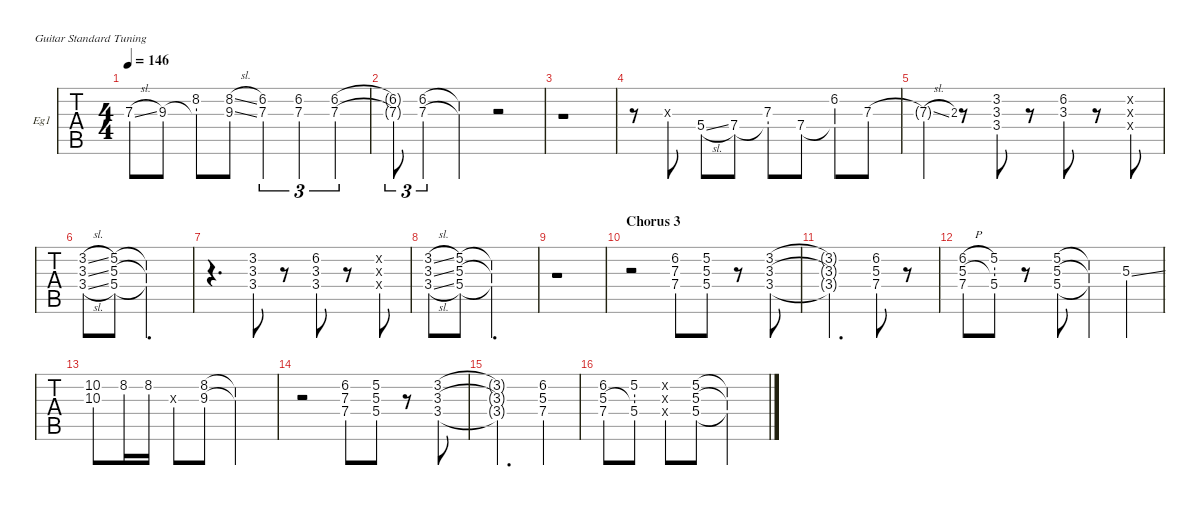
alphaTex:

\hideDynamics
\bracketExtendMode nobrackets
\firstSystemTrackNameOrientation horizontal
\otherSystemsTrackNameOrientation horizontal
\track ("Mark - Strat" "Eg1") {instrument acousticguitarnylon}
\staff {tabs}
\tuning (E4 B3 G3 D3 A2 E2)
\ts (4 4)
\scale
0.657778
\tempo 146
\accidentals auto
\clef g2
\ottava regular
\simile none
\ks dminor
7.3{sl acc forcenatural}.8{dy f} 9.3{acc forcenatural}.8 (8.2{acc forcenatural} 9.3{t acc forcenatural}).8{dy mp} (8.2{sl ac acc forcenatural} 9.3{sl ac acc forcenatural}).8 (6.2{acc forcenatural} 7.3{acc forcenatural}).4{tu (3 2)} (6.2{acc forcenatural} 7.3{acc forcenatural}).4{tu (3 2) dy mf} (7.3{acc forcenatural} 6.2{acc forcenatural}).4{tu (3 2)} |
\scale
1.25114 (6.2{t acc forcenatural} 7.3{t acc forcenatural}).8{tu (3 2)} (6.2{acc forcenatural} 7.3{acc forcenatural}).4{tu (3 2) dy mp} (7.3{t acc forcenatural} 6.2{t acc forcenatural}).4 r.2 |
r.1 |
r.8 7.3{x acc forcenatural}.8{dy f} 5.4{sl acc forcenatural}.8{dy mf} 7.4{acc forcenatural}.8 (7.4{t acc forcenatural} 7.3{acc forcenatural}).8 7.4{acc forcenatural}.8 (7.4{t acc forcenatural} 6.2{acc forcenatural}).8 7.3{acc forcenatural}.8 |
7.3{sl t acc forcenatural}.4{dy f} 2.3{acc forcenatural}.8{gr} r.8 (3.4{st acc forcenatural} 3.3{st acc b} 3.2{st acc forcenatural}).8 r.8 (3.3{st acc b} 6.2{st acc forcenatural}).8 r.8 (3.3{x acc b} 3.2{x acc forcenatural} 3.4{x acc forcenatural}).8 |
(3.4{sl acc forcenatural} 3.3{sl acc b} 3.2{sl acc forcenatural}).8 (5.4{acc forcenatural} 5.3{acc forcenatural} 5.2{acc forcenatural}).8 (5.4{t acc forcenatural} 5.3{t acc forcenatural} 5.2{t acc forcenatural}).2{d dy mf} |
r.4{d} (3.4{st acc forcenatural} 3.3{st acc b} 3.2{st acc forcenatural}).8{dy f} r.8 (3.4{st acc forcenatural} 3.3{st acc b} 6.2{st acc forcenatural}).8 r.8 (3.3{x acc b} 3.2{x acc forcenatural} 3.4{x acc forcenatural}).8 |
(3.4{sl acc forcenatural} 3.3{sl acc b} 3.2{sl acc forcenatural}).8 (5.4{acc forcenatural} 5.3{acc forcenatural} 5.2{acc forcenatural}).8 (5.4{t acc forcenatural} 5.3{t acc forcenatural} 5.2{t acc forcenatural}).2{d} |
\scale
1.22166 r.1 |
\section ("" "Chorus 3")
\scale
0.99896 r.2 (7.4{ac acc forcenatural} 7.3{ac acc forcenatural} 6.2{ac acc forcenatural}).8{dy mf} (5.4{acc forcenatural} 5.3{acc forcenatural} 5.2{acc forcenatural}).8 r.8 (3.3{acc b} 3.2{acc forcenatural} 3.4{acc forcenatural}).8{dy mp} |
\scale
0.779376 (3.4{t acc forcenatural} 3.3{t acc b} 3.2{t acc forcenatural}).2{d} (5.3{ac st acc forcenatural} 6.2{ac st acc forcenatural} 7.4{ac st acc forcenatural}).8{dy mf} r.8 |
(5.3{ac acc forcenatural} 6.2{h ac acc forcenatural} 7.4{h ac acc forcenatural}).8 (5.3{t acc forcenatural} 5.2{acc forcenatural} 5.4{acc forcenatural}).8 r.8 (5.3{acc forcenatural} 5.2{acc forcenatural} 5.4{acc forcenatural}).8 (5.3{t acc forcenatural} 5.2{t acc forcenatural} 5.4{t acc forcenatural}).4 5.3{ss acc forcenatural}.4 |
(10.2{st acc forcenatural} 10.3{st acc forcenatural}).8 8.2{acc forcenatural}.16{dy p} 8.2{acc forcenatural}.16{dy pp} 0.3{x acc forcenatural}.8{dy mf} (8.2{acc forcenatural} 9.3{acc forcenatural}).8 (8.2{t acc forcenatural} 9.3{t acc forcenatural}).2 |
r.2 (7.4{ac acc forcenatural} 7.3{ac acc forcenatural} 6.2{ac acc forcenatural}).8 (5.4{st acc forcenatural} 5.3{st acc forcenatural} 5.2{st acc forcenatural}).8 r.8 (3.4{acc forcenatural} 3.2{acc forcenatural} 3.3{acc b}).8 |
(3.3{t acc b} 3.4{t acc forcenatural} 3.2{t acc forcenatural}).2{d} (5.3{st acc forcenatural} 6.2{st acc forcenatural} 7.4{st acc forcenatural}).4 |
(7.4{ac acc forcenatural} 5.3{ac acc forcenatural} 6.2{ac acc forcenatural}).8 (5.4{acc forcenatural} 5.3{t acc forcenatural} 5.2{acc forcenatural}).8 (5.3{x acc forcenatural} 5.2{x acc forcenatural} 5.4{x acc forcenatural}).8 (5.3{acc forcenatural} 5.4{acc forcenatural} 5.2{acc forcenatural}).8 (5.3{t acc forcenatural} 5.2{t acc forcenatural} 5.4{t acc forcenatural}).2
